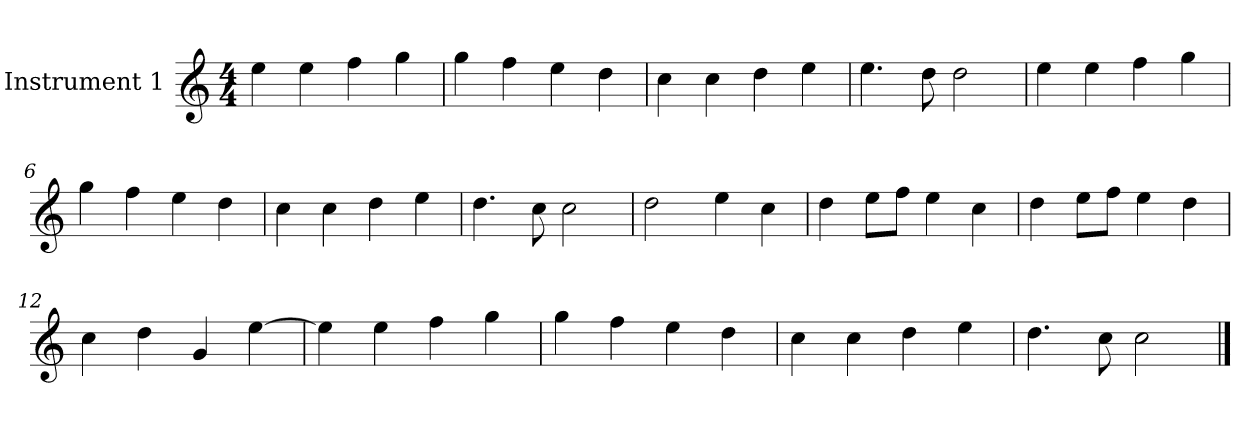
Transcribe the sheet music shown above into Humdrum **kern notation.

**kern
*part1
*staff1
*I"Instrument 1
*clefG2
*k[]
*M4/4
*MM120
=1
4ee\
4ee\
4ff\
4gg\
=2
4gg\
4ff\
4ee\
4dd\
=3
4cc\
4cc\
4dd\
4ee\
=4
4.ee\
8dd\
2dd\
=5
4ee\
4ee\
4ff\
4gg\
!!LO:LB:g=z
=6
4gg\
4ff\
4ee\
4dd\
=7
4cc\
4cc\
4dd\
4ee\
=8
4.dd\
8cc\
2cc\
=9
2dd\
4ee\
4cc\
=10
4dd\
8ee\L
8ff\J
4ee\
4cc\
=11
4dd\
8ee\L
8ff\J
4ee\
4dd\
!!LO:LB:g=z
=12
4cc\
4dd\
4g/
[4ee\
=13
4ee\]
4ee\
4ff\
4gg\
=14
4gg\
4ff\
4ee\
4dd\
=15
4cc\
4cc\
4dd\
4ee\
=16
4.dd\
8cc\
2cc\
==
*-
